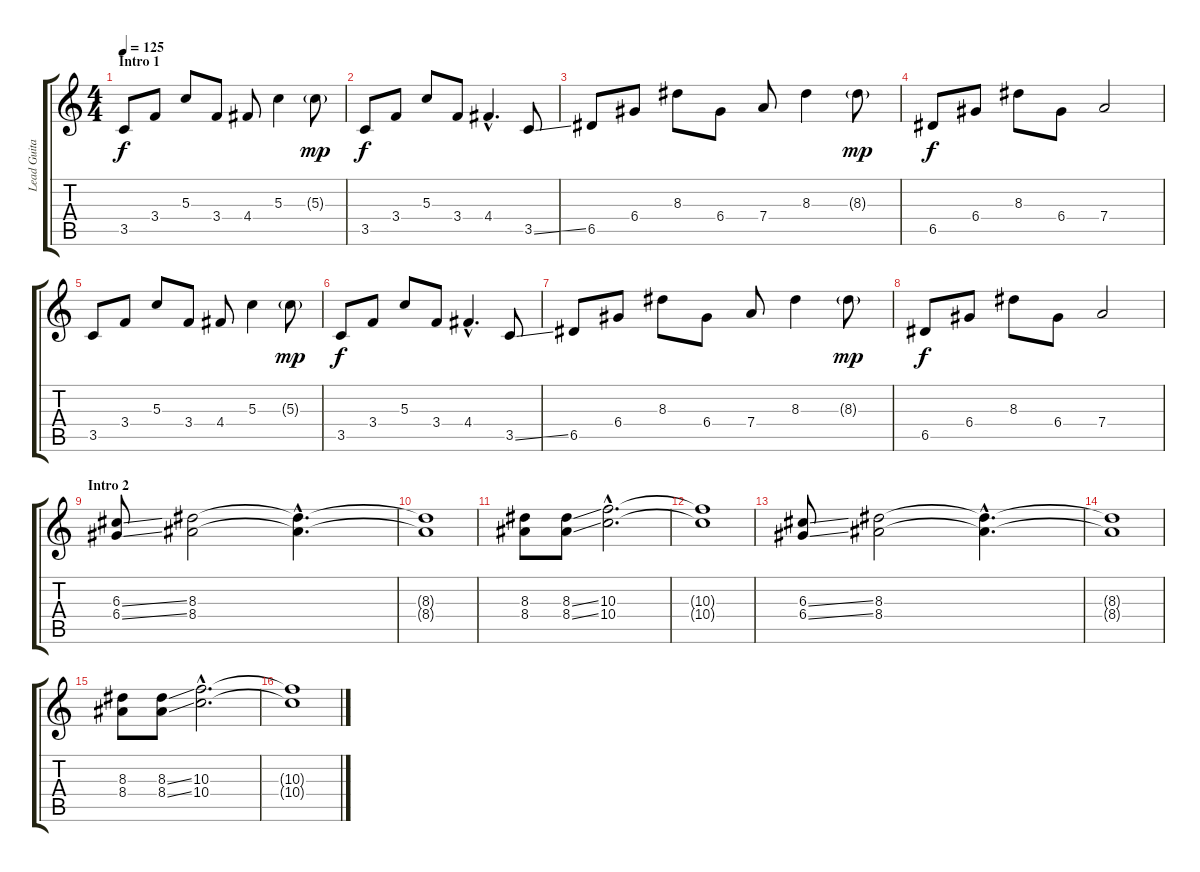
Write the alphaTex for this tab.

\track ("Lead Guitar (Ranaldo)" "Lead Guita") {instrument overdrivenguitar}
\staff {score tabs}
\tuning (E4 B3 G3 D3 A2 E2) {hide}
\ts (4 4)
\section ("" "Intro 1")
\tempo 125
\clef g2
\ks c
3.5.8{dy f instrument overdrivenguitar} 3.4.8 5.3.8 3.4.8 4.4.8 5.3.4 5.3{g}.8{dy mp} |
3.5.8{dy f} 3.4.8 5.3.8 3.4.8 4.4{hac}.4{d} 3.5{ss}.8 |
6.5.8 6.4.8 8.3.8 6.4.8 7.4.8 8.3.4 8.3{g}.8{dy mp} |
6.5.8{dy f} 6.4.8 8.3.8 6.4.8 7.4.2 |
3.5.8 3.4.8 5.3.8 3.4.8 4.4.8 5.3.4 5.3{g}.8{dy mp} |
3.5.8{dy f} 3.4.8 5.3.8 3.4.8 4.4{hac}.4{d} 3.5{ss}.8 |
6.5.8 6.4.8 8.3.8 6.4.8 7.4.8 8.3.4 8.3{g}.8{dy mp} |
6.5.8{dy f} 6.4.8 8.3.8 6.4.8 7.4.2 |
\section ("" "Intro 2")
(6.3{ss} 6.4{ss}).8{volume 9} (8.3 8.4).2 (8.3{hac t} 8.4{hac t}).4{d} |
(8.3{t} 8.4{t}).1 |
(8.3 8.4).8 (8.3{ss} 8.4{ss}).8 (10.3{hac} 10.4{hac}).2{d} |
(10.3{t} 10.4{t}).1 |
(6.3{ss} 6.4{ss}).8 (8.3 8.4).2 (8.3{hac t} 8.4{hac t}).4{d} |
(8.3{t} 8.4{t}).1 |
(8.3 8.4).8 (8.3{ss} 8.4{ss}).8 (10.3{hac} 10.4{hac}).2{d} |
(10.3{t} 10.4{t}).1
